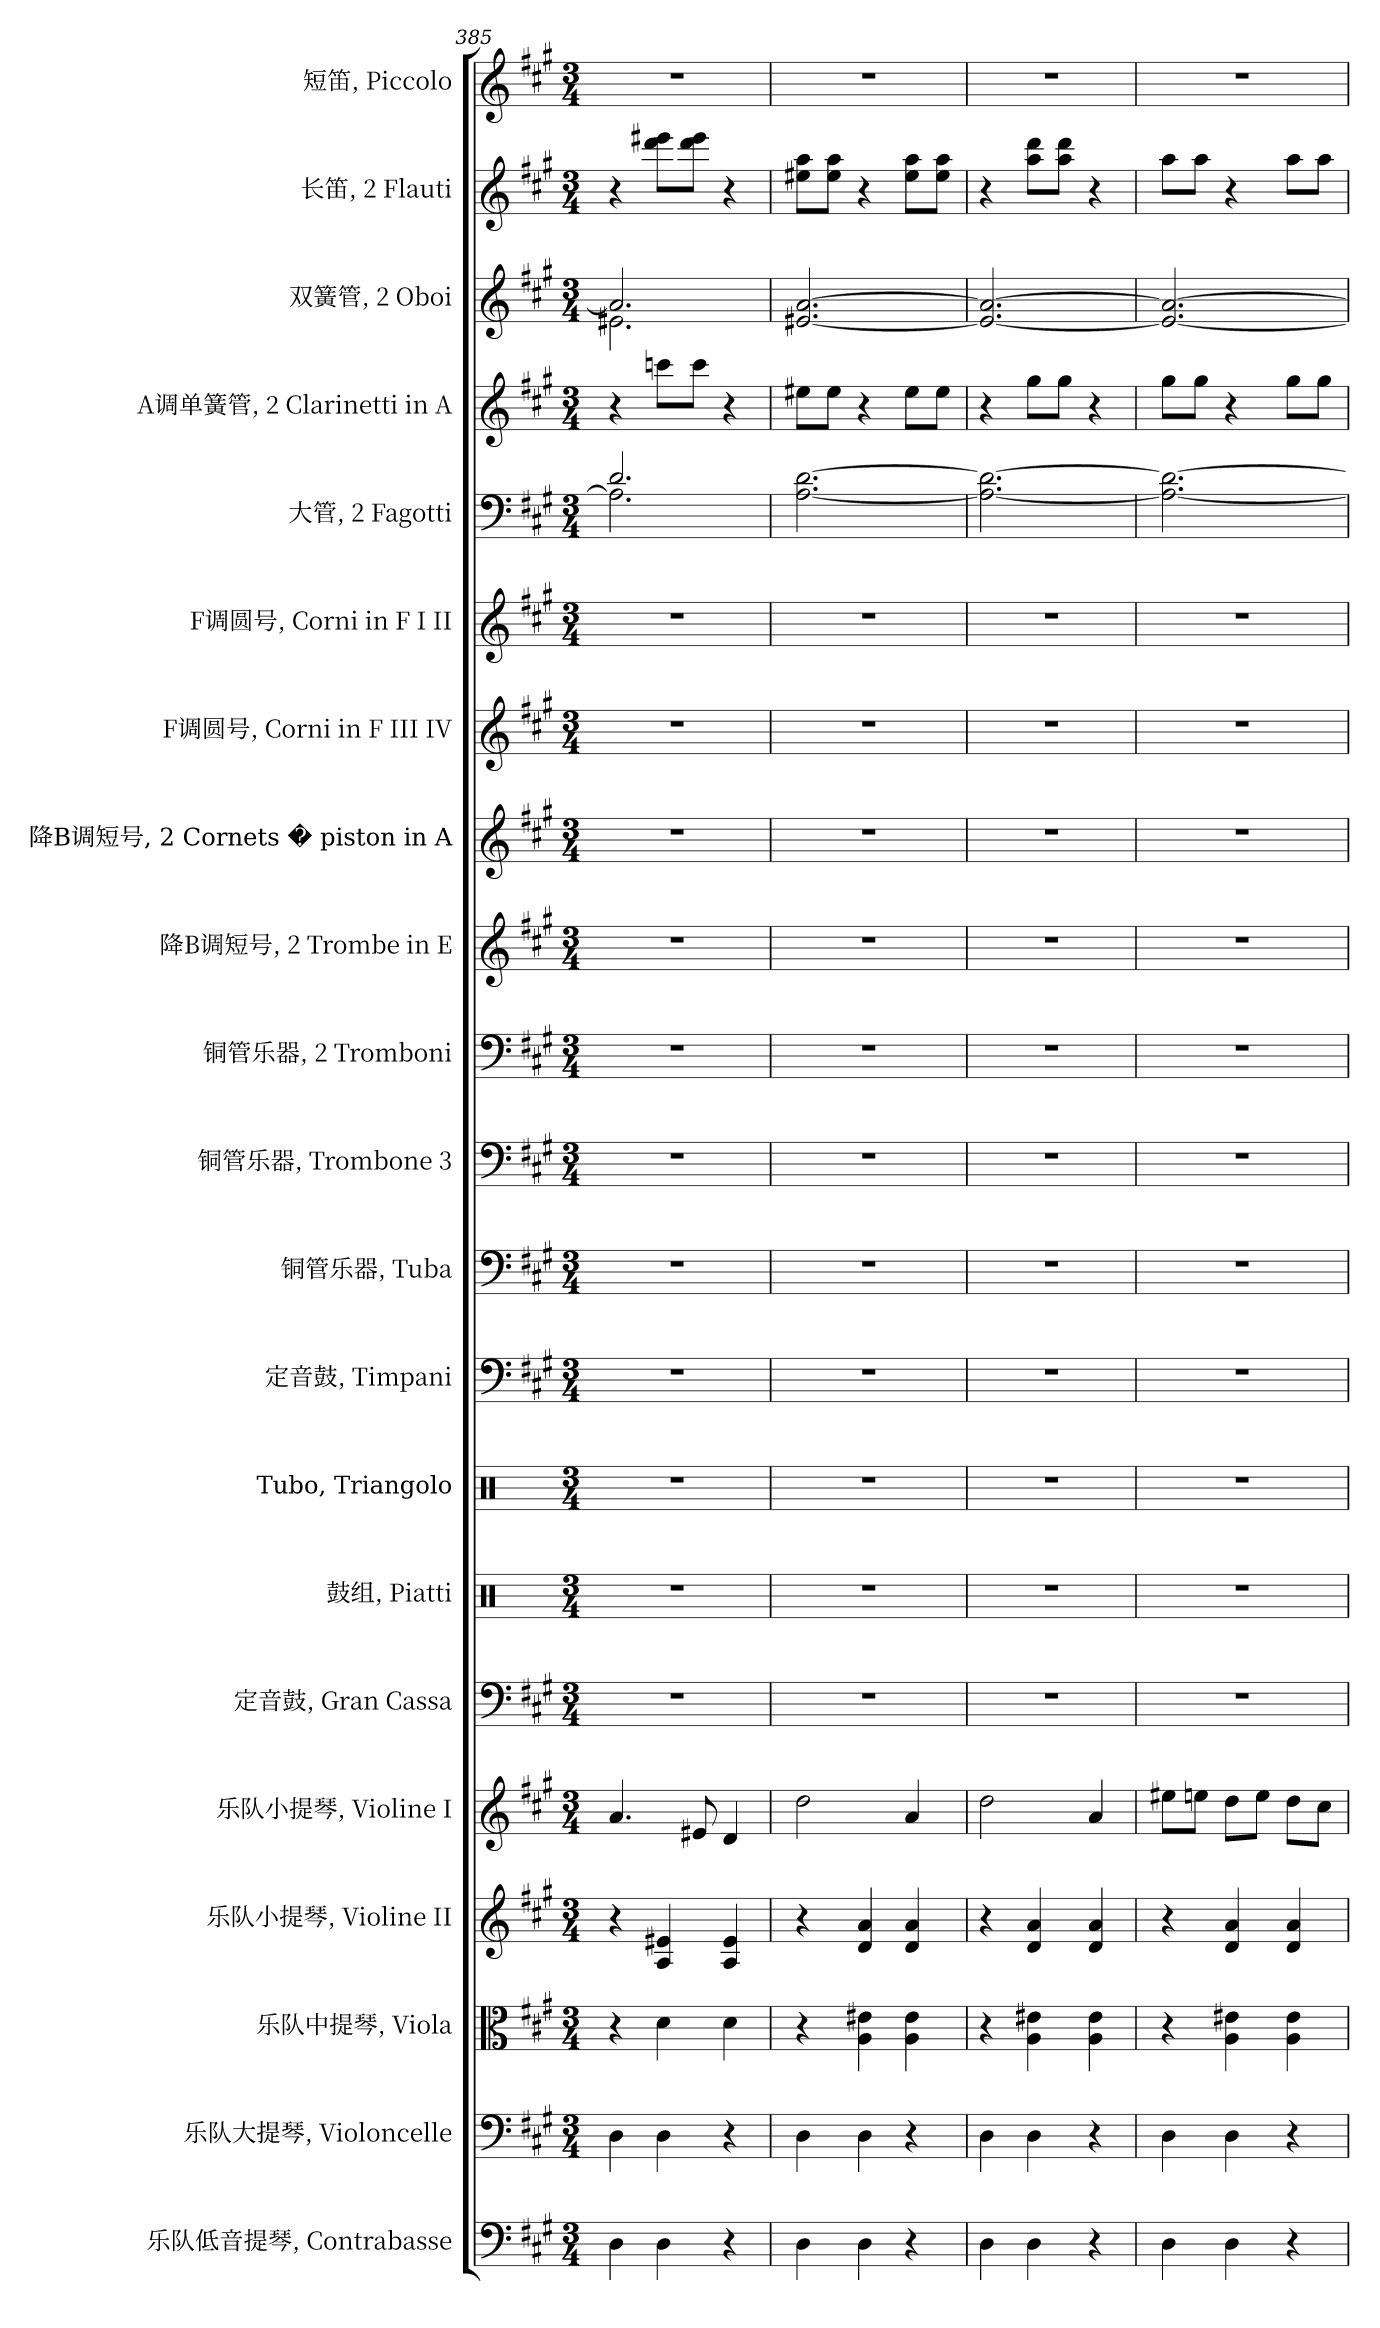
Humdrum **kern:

**kern	**kern	**kern	**kern	**kern	**kern	**kern	**kern	**kern	**kern	**kern	**kern	**kern	**kern	**kern	**kern	**kern	**kern	**kern	**kern	**kern
*part21	*part20	*part19	*part18	*part17	*part16	*part15	*part14	*part13	*part12	*part11	*part10	*part9	*part8	*part7	*part6	*part5	*part4	*part3	*part2	*part1
*staff21	*staff20	*staff19	*staff18	*staff17	*staff16	*staff15	*staff14	*staff13	*staff12	*staff11	*staff10	*staff9	*staff8	*staff7	*staff6	*staff5	*staff4	*staff3	*staff2	*staff1
*I"乐队低音提琴, Contrabasse	*I"乐队大提琴, Violoncelle	*I"乐队中提琴, Viola	*I"乐队小提琴, Violine II	*I"乐队小提琴, Violine I	*I"定音鼓, Gran Cassa	*I"鼓组, Piatti	*I"Tubo, Triangolo	*I"定音鼓, Timpani	*I"铜管乐器, Tuba	*I"铜管乐器, Trombone 3	*I"铜管乐器, 2 Tromboni	*I"降B调短号, 2 Trombe in E	*I"降B调短号, 2 Cornets � piston in A	*I"F调圆号, Corni in F III IV	*I"F调圆号, Corni in F I II	*I"大管, 2 Fagotti	*I"A调单簧管, 2 Clarinetti in A	*I"双簧管, 2 Oboi	*I"长笛, 2 Flauti	*I"短笛, Piccolo
*I'Cbs.	*	*	*	*	*	*	*I'Tu.	*I'Timp.	*	*	*	*	*I'B♭ Cnt.	*	*	*	*I'A Cl.	*I'Ob.	*I'Fl.	*I'Picc.
*clefF4	*clefF4	*clefC3	*clefG2	*clefG2	*clefF4	*clefX	*clefX	*clefF4	*clefF4	*clefF4	*clefF4	*clefG2	*clefG2	*clefG2	*clefG2	*clefF4	*clefG2	*clefG2	*clefG2	*clefG2
*ITrd7c12	*	*	*	*	*	*	*	*	*	*	*	*ITrd1c2	*ITrd1c2	*ITrd4c7	*ITrd4c7	*	*ITrd2c3	*	*	*ITrd-7c-12
*k[f#c#g#]	*k[f#c#g#]	*k[f#c#g#]	*k[f#c#g#]	*k[f#c#g#]	*k[f#c#g#]	*k[]	*k[]	*k[f#c#g#]	*k[f#c#g#]	*k[f#c#g#]	*k[f#c#g#]	*k[f#]	*k[f#]	*k[f#c#]	*k[f#c#]	*k[f#c#g#]	*k[f#c#g#d#a#e#]	*k[f#c#g#]	*k[f#c#g#]	*k[f#c#g#]
*M3/4	*M3/4	*M3/4	*M3/4	*M3/4	*M3/4	*M3/4	*M3/4	*M3/4	*M3/4	*M3/4	*M3/4	*M3/4	*M3/4	*M3/4	*M3/4	*M3/4	*M3/4	*M3/4	*M3/4	*M3/4
*MM200	*MM200	*MM200	*MM200	*MM200	*MM200	*MM200	*MM200	*MM200	*MM200	*MM200	*MM200	*MM200	*MM200	*MM200	*MM200	*MM200	*MM200	*MM200	*MM200	*MM200
=385	=385	=385	=385	=385	=385	=385	=385	=385	=385	=385	=385	=385	=385	=385	=385	=385	=385	=385	=385	=385
*	*	*	*	*	*	*	*	*	*	*	*	*	*	*	*	*^	*	*^	*	*
4DD\	4D\	4r	4r	4.a/	2.r	2.r	2.r	2.r	2.r	2.r	2.r	2.r	2.r	2.r	2.r	2.d/	2.A\]	4r	2.a/]	2.e#X\	4r	2.r
4DD\	4D\	4d\	4A/ 4e#X/	.	.	.	.	.	.	.	.	.	.	.	.	.	.	8aan\L	.	.	8ddd\ 8eee#X\L	.
.	.	.	.	8e#X/	.	.	.	.	.	.	.	.	.	.	.	.	.	8aa\J	.	.	8ddd\ 8eee#\J	.
4r	4r	4d\	4A/ 4e#/	4d/	.	.	.	.	.	.	.	.	.	.	.	.	.	4r	.	.	4r	.
*	*	*	*	*	*	*	*	*	*	*	*	*	*	*	*	*v	*v	*	*v	*v	*	*
=386	=386	=386	=386	=386	=386	=386	=386	=386	=386	=386	=386	=386	=386	=386	=386	=386	=386	=386	=386	=386
*	*	*	*	*	*	*	*	*	*	*	*	*	*	*	*	*	*	*	*	*MM200
4DD\	4D\	4r	4r	2dd\	2.r	2.r	2.r	2.r	2.r	2.r	2.r	2.r	2.r	2.r	2.r	[2.A\ [2.d\	8cc##X\L	[2.e#X/ [2.a/	8ee#X\ 8aa\L	2.r
.	.	.	.	.	.	.	.	.	.	.	.	.	.	.	.	.	8cc##\J	.	8ee#\ 8aa\J	.
4DD\	4D\	4A\ 4e#X\	4d/ 4a/	.	.	.	.	.	.	.	.	.	.	.	.	.	4r	.	4r	.
4r	4r	4A\ 4e#\	4d/ 4a/	4a/	.	.	.	.	.	.	.	.	.	.	.	.	8cc##\L	.	8ee#\ 8aa\L	.
.	.	.	.	.	.	.	.	.	.	.	.	.	.	.	.	.	8cc##\J	.	8ee#\ 8aa\J	.
=387	=387	=387	=387	=387	=387	=387	=387	=387	=387	=387	=387	=387	=387	=387	=387	=387	=387	=387	=387	=387
*	*	*	*	*	*	*	*	*	*	*	*	*	*	*	*	*	*	*	*	*MM200
4DD\	4D\	4r	4r	2dd\	2.r	2.r	2.r	2.r	2.r	2.r	2.r	2.r	2.r	2.r	2.r	2.A\_ 2.d\_	4r	2.e#/_ 2.a/_	4r	2.r
4DD\	4D\	4A\ 4e#X\	4d/ 4a/	.	.	.	.	.	.	.	.	.	.	.	.	.	8ee#\L	.	8aa\ 8ddd\L	.
.	.	.	.	.	.	.	.	.	.	.	.	.	.	.	.	.	8ee#\J	.	8aa\ 8ddd\J	.
4r	4r	4A\ 4e#\	4d/ 4a/	4a/	.	.	.	.	.	.	.	.	.	.	.	.	4r	.	4r	.
!!LO:PB:g=z
=388	=388	=388	=388	=388	=388	=388	=388	=388	=388	=388	=388	=388	=388	=388	=388	=388	=388	=388	=388	=388
*	*	*	*	*	*	*	*	*	*	*	*	*	*	*	*	*	*	*	*	*MM200
4DD\	4D\	4r	4r	8ee#X\L	2.r	2.r	2.r	2.r	2.r	2.r	2.r	2.r	2.r	2.r	2.r	2.A\_ 2.d\_	8ee#\L	2.e#/_ 2.a/_	8aa\L	2.r
.	.	.	.	8een\J	.	.	.	.	.	.	.	.	.	.	.	.	8ee#\J	.	8aa\J	.
4DD\	4D\	4A\ 4e#X\	4d/ 4a/	8dd\L	.	.	.	.	.	.	.	.	.	.	.	.	4r	.	4r	.
.	.	.	.	8ee\J	.	.	.	.	.	.	.	.	.	.	.	.	.	.	.	.
4r	4r	4A\ 4e#\	4d/ 4a/	8dd\L	.	.	.	.	.	.	.	.	.	.	.	.	8ee#\L	.	8aa\L	.
.	.	.	.	8cc#\J	.	.	.	.	.	.	.	.	.	.	.	.	8ee#\J	.	8aa\J	.
=	=	=	=	=	=	=	=	=	=	=	=	=	=	=	=	=	=	=	=	=
*-	*-	*-	*-	*-	*-	*-	*-	*-	*-	*-	*-	*-	*-	*-	*-	*-	*-	*-	*-	*-
